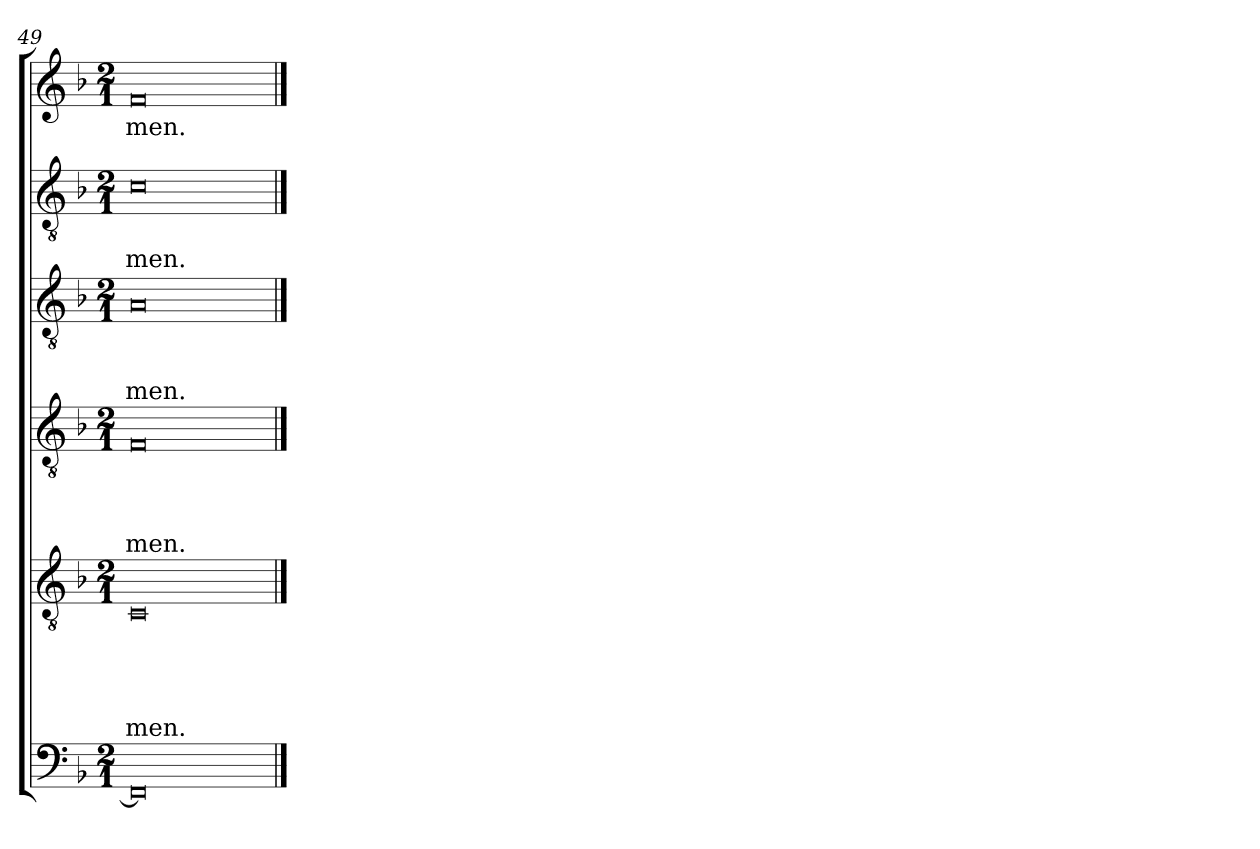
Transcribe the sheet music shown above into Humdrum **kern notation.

**kern	**kern	**text	**text	**text	**text	**text	**kern	**text	**text	**text	**text	**kern	**text	**text	**text	**kern	**text	**text	**kern	**text
*part6	*part5	*part5	*part5	*part5	*part5	*part5	*part4	*part4	*part4	*part4	*part4	*part3	*part3	*part3	*part3	*part2	*part2	*part2	*part1	*part1
*staff6	*staff5	*staff5	*staff5	*staff5	*staff5	*staff5	*staff4	*staff4	*staff4	*staff4	*staff4	*staff3	*staff3	*staff3	*staff3	*staff2	*staff2	*staff2	*staff1	*staff1
*clefF4	*clefGv2	*	*	*	*	*	*clefGv2	*	*	*	*	*clefGv2	*	*	*	*clefGv2	*	*	*clefG2	*
*k[b-]	*k[b-]	*	*	*	*	*	*k[b-]	*	*	*	*	*k[b-]	*	*	*	*k[b-]	*	*	*k[b-]	*
*F:	*F:	*	*	*	*	*	*F:	*	*	*	*	*F:	*	*	*	*F:	*	*	*F:	*
*M2/1	*M2/1	*	*	*	*	*	*M2/1	*	*	*	*	*M2/1	*	*	*	*M2/1	*	*	*M2/1	*
=49	=49	=49	=49	=49	=49	=49	=49	=49	=49	=49	=49	=49	=49	=49	=49	=49	=49	=49	=49	=49
!	!	!	!	!	!	!LO:LY:b	!	!	!	!	!LO:LY:b	!	!	!	!LO:LY:b	!	!	!LO:LY:b	!	!LO:LY:b
0FF]	0C	.	.	.	.	-men.	0F	.	.	.	-men.	0A	.	.	-men.	0c	.	-men.	0f	-men.
==	==	==	==	==	==	==	==	==	==	==	==	==	==	==	==	==	==	==	==	==
*-	*-	*-	*-	*-	*-	*-	*-	*-	*-	*-	*-	*-	*-	*-	*-	*-	*-	*-	*-	*-
